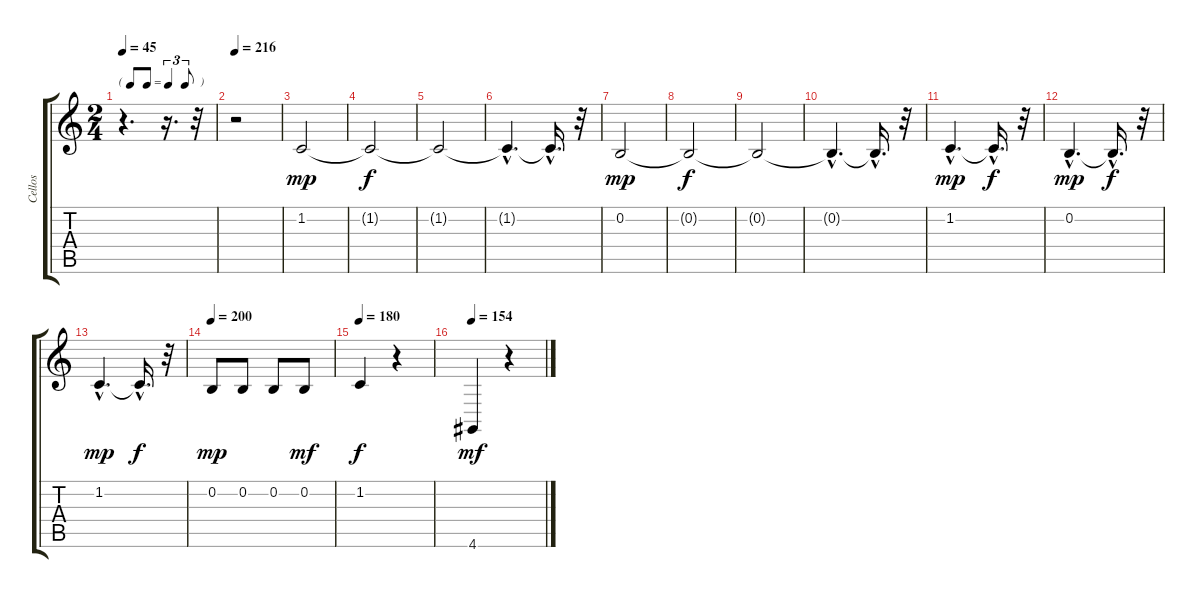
\track ("Cellos" "Cellos") {instrument stringensemble1}
\staff {score tabs}
\tuning (E4 B3 G3 D3 A2 E2) {hide}
\ts (2 4)
\tf triplet8th
\tempo 45
\clef g2
\ks c
r.4{d dy fff} r.16{d} r.32 |
\tempo 216
r.2 |
1.2.2{dy mp} |
1.2{t}.2{dy f} |
1.2{t}.2 |
1.2{hac t}.4{d} 1.2{hac t}.16{d} r.32 |
0.2.2{dy mp} |
0.2{t}.2{dy f} |
0.2{t}.2 |
0.2{hac t}.4{d} 0.2{hac t}.16{d} r.32 |
1.2{hac}.4{d dy mp} 1.2{hac t}.16{d dy f} r.32 |
0.2{hac}.4{d dy mp} 0.2{hac t}.16{d dy f} r.32 |
1.2{hac}.4{d dy mp} 1.2{hac t}.16{d dy f} r.32 |
\tempo 200
0.2.8{dy mp} 0.2.8 0.2.8 0.2.8{dy mf} |
\tempo 180
1.2.4{dy f} r.4 |
\tempo 154
4.6.4{dy mf} r.4
